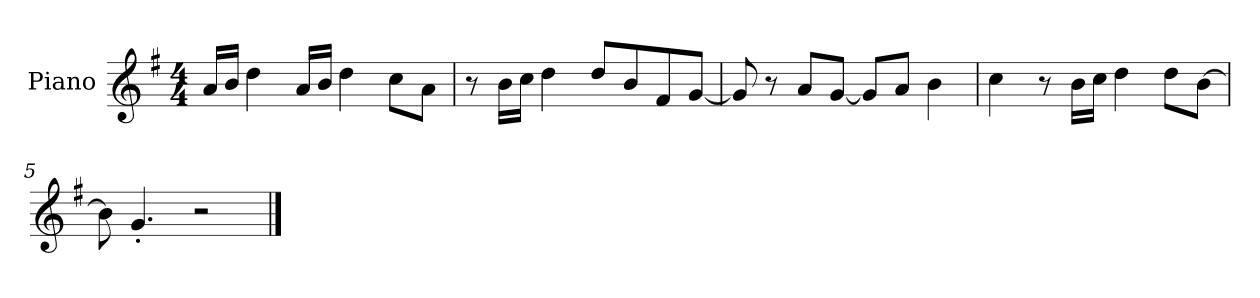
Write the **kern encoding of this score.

**kern
*part1
*staff1
*I"Piano
*I'P-no
*clefG2
*k[f#]
*M4/4
*MM90
=1
16a/LL
16b/JJ
4dd\
16a/LL
16b/JJ
4dd\
8cc\L
8a\J
=2
8r
16b\LL
16cc\JJ
4dd\
8dd/L
8b/
8f#/
[8g/J
=3
8g/]
8r
8a/L
[8g/J
8g/L]
8a/J
4b\
=4
4cc\
8r
16b\LL
16cc\JJ
4dd\
8dd\L
[8b\J
=5
8b\]
4.g'/
2r
==
*-
